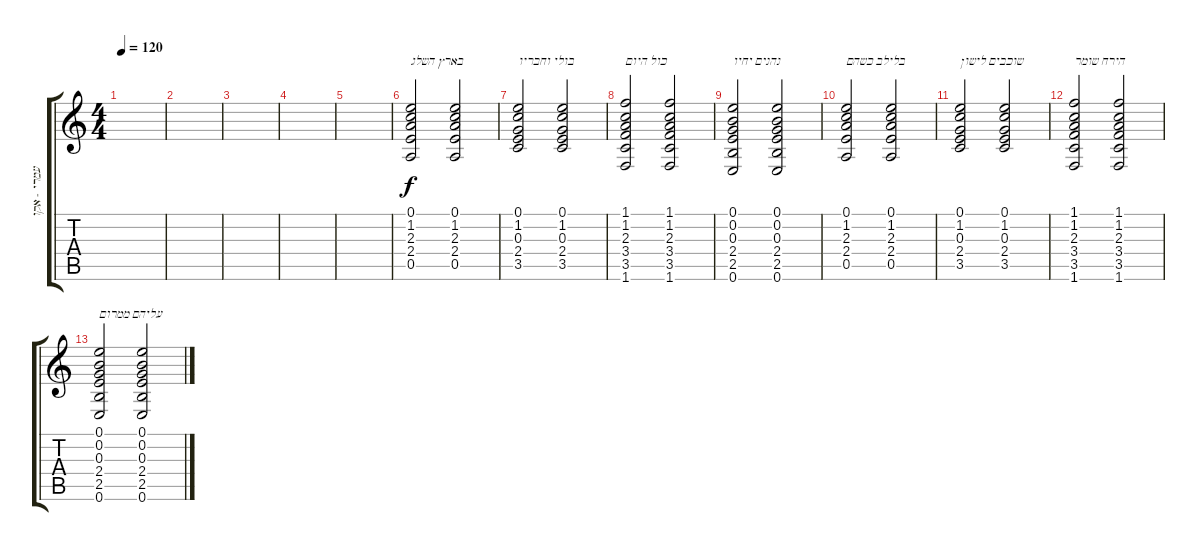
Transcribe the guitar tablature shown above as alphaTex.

\track ("עמרי - אקוסטית" "עמרי - אקו") {instrument acousticguitarsteel}
\staff {score tabs}
\tuning (E4 B3 G3 D3 A2 E2) {hide}
\ts (4 4)
\tempo 120
\clef g2
\ks c
|
|
|
|
|
(0.1 1.2 2.3 2.4 0.5).2{txt "בארץ השלג"} (0.1 1.2 2.3 2.4 0.5).2 |
(0.1 1.2 0.3 2.4 3.5).2{txt "בולי וחבריו"} (0.1 1.2 0.3 2.4 3.5).2 |
(1.1 1.2 2.3 3.4 3.5 1.6).2{txt "כול היום"} (1.1 1.2 2.3 3.4 3.5 1.6).2 |
(0.1 0.2 0.3 2.4 2.5 0.6).2{txt "נהנים יחיו"} (0.1 0.2 0.3 2.4 2.5 0.6).2 |
(0.1 1.2 2.3 2.4 0.5).2{txt "בלילב כשהם"} (0.1 1.2 2.3 2.4 0.5).2 |
(0.1 1.2 0.3 2.4 3.5).2{txt "שוכבים לישון"} (0.1 1.2 0.3 2.4 3.5).2 |
(1.1 1.2 2.3 3.4 3.5 1.6).2{txt "הירח שומר "} (1.1 1.2 2.3 3.4 3.5 1.6).2 |
(0.1 0.2 0.3 2.4 2.5 0.6).2{txt "עליהם ממרום"} (0.1 0.2 0.3 2.4 2.5 0.6).2
